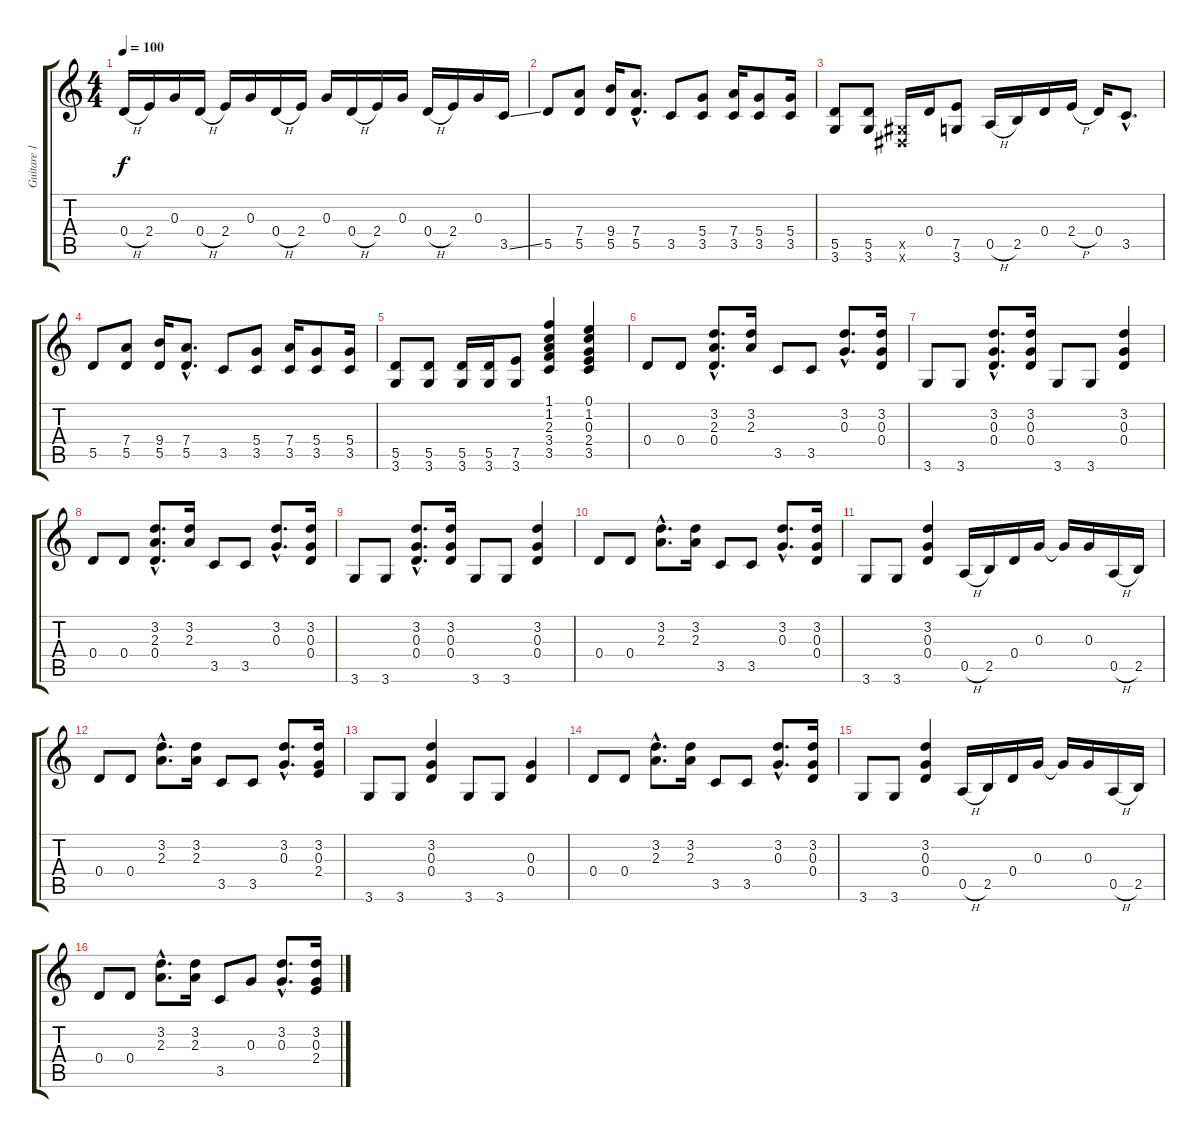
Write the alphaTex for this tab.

\track ("Guitare 1" "Guitare 1") {instrument electricguitarclean}
\staff {score tabs}
\tuning (E4 B3 G3 D3 A2 E2) {hide}
\ts (4 4)
\tempo 100
\clef g2
\ks c
0.4{h}.16{dy f} 2.4.16 0.3.16 0.4{h}.16 2.4.16 0.3.16 0.4{h}.16 2.4.16 0.3.16 0.4{h}.16 2.4.16 0.3.16 0.4{h}.16 2.4.16 0.3.16 3.5{ss}.16 |
5.5.8 (7.4 5.5).8 (9.4 5.5).16 (7.4{hac} 5.5{hac}).8{d} 3.5.8 (5.4 3.5).8 (7.4 3.5).16 (5.4 3.5).8 (5.4 3.5).16 |
(5.5 3.6).8 (5.5 3.6).8 (-1.5{x} -1.6{x}).16 0.4.16 (7.5 3.6).8 0.5{h}.16 2.5.16 0.4.16 2.4{h}.16 0.4.16 3.5{hac}.8{d} |
5.5.8 (7.4 5.5).8 (9.4 5.5).16 (7.4{hac} 5.5{hac}).8{d} 3.5.8 (5.4 3.5).8 (7.4 3.5).16 (5.4 3.5).8 (5.4 3.5).16 |
(5.5 3.6).8 (5.5 3.6).8 (5.5 3.6).16 (5.5 3.6).16 (7.5 3.6).8 (1.1 1.2 2.3 3.4 3.5).4 (0.1 1.2 0.3 2.4 3.5).4 |
0.4.8 0.4.8 (3.2{hac} 2.3{hac} 0.4{hac}).8{d} (3.2 2.3).16 3.5.8 3.5.8 (3.2{hac} 0.3{hac}).8{d} (3.2 0.3 0.4).16 |
3.6.8 3.6.8 (3.2{hac} 0.3{hac} 0.4{hac}).8{d} (3.2 0.3 0.4).16 3.6.8 3.6.8 (3.2 0.3 0.4).4 |
0.4.8 0.4.8 (3.2{hac} 2.3{hac} 0.4{hac}).8{d} (3.2 2.3).16 3.5.8 3.5.8 (3.2{hac} 0.3{hac}).8{d} (3.2 0.3 0.4).16 |
3.6.8 3.6.8 (3.2{hac} 0.3{hac} 0.4{hac}).8{d} (3.2 0.3 0.4).16 3.6.8 3.6.8 (3.2 0.3 0.4).4 |
0.4.8 0.4.8 (3.2{hac} 2.3{hac}).8{d} (3.2 2.3).16 3.5.8 3.5.8 (3.2{hac} 0.3{hac}).8{d} (3.2 0.3 0.4).16 |
3.6.8 3.6.8 (3.2 0.3 0.4).4 0.5{h}.16 2.5.16 0.4.16 0.3.16 0.3{t}.16 0.3.16 0.5{h}.16 2.5.16 |
0.4.8 0.4.8 (3.2{hac} 2.3{hac}).8{d} (3.2 2.3).16 3.5.8 3.5.8 (3.2{hac} 0.3{hac}).8{d} (3.2 0.3 2.4).16 |
3.6.8 3.6.8 (3.2 0.3 0.4).4 3.6.8 3.6.8 (0.3 0.4).4 |
0.4.8 0.4.8 (3.2{hac} 2.3{hac}).8{d} (3.2 2.3).16 3.5.8 3.5.8 (3.2{hac} 0.3{hac}).8{d} (3.2 0.3 0.4).16 |
3.6.8 3.6.8 (3.2 0.3 0.4).4 0.5{h}.16 2.5.16 0.4.16 0.3.16 0.3{t}.16 0.3.16 0.5{h}.16 2.5.16 |
0.4.8 0.4.8 (3.2{hac} 2.3{hac}).8{d} (3.2 2.3).16 3.5.8 0.3.8 (3.2{hac} 0.3{hac}).8{d} (3.2 0.3 2.4).16
